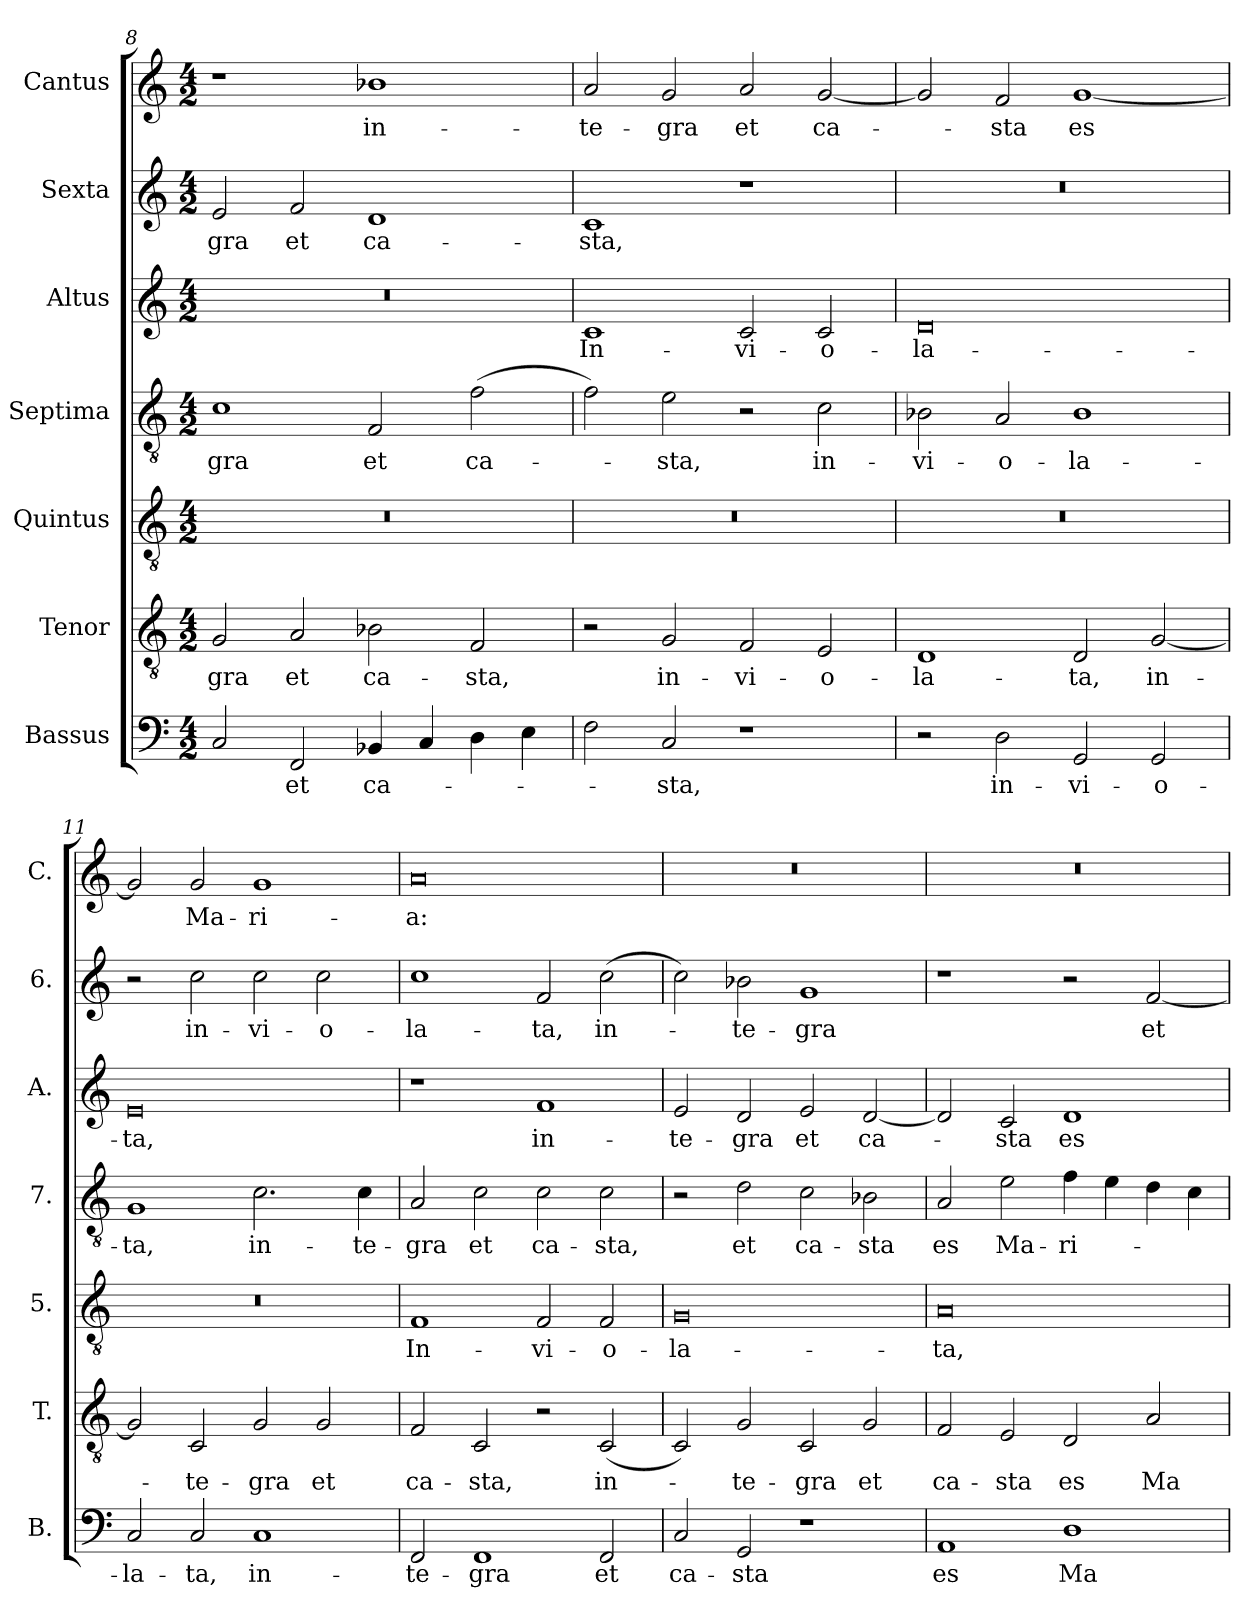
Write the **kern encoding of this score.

**kern	**text	**kern	**text	**kern	**text	**kern	**text	**kern	**text	**kern	**text	**kern	**text
*part7	*part7	*part6	*part6	*part5	*part5	*part4	*part4	*part3	*part3	*part2	*part2	*part1	*part1
*staff7	*staff7	*staff6	*staff6	*staff5	*staff5	*staff4	*staff4	*staff3	*staff3	*staff2	*staff2	*staff1	*staff1
*I"Bassus	*	*I"Tenor	*	*I"Quintus	*	*I"Septima	*	*I"Altus	*	*I"Sexta	*	*I"Cantus	*
*I'B.	*	*I'T.	*	*I'5.	*	*I'7.	*	*I'A.	*	*I'6.	*	*I'C.	*
!!LO:LB:g=z
*clefF4	*	*clefGv2	*	*clefGv2	*	*clefGv2	*	*clefG2	*	*clefG2	*	*clefG2	*
*k[]	*	*k[]	*	*k[]	*	*k[]	*	*k[]	*	*k[]	*	*k[]	*
*M4/2	*	*M4/2	*	*M4/2	*	*M4/2	*	*M4/2	*	*M4/2	*	*M4/2	*
=8	=8	=8	=8	=8	=8	=8	=8	=8	=8	=8	=8	=8	=8
!	!	!	!LO:LY:b	!	!	!	!LO:LY:b	!	!	!	!LO:LY:b	!	!
2C/	.	2G/	-gra	0r	.	1c	gra	0r	.	2e/	-gra	1r	.
!	!LO:LY:b	!	!LO:LY:b	!	!	!	!	!	!	!	!LO:LY:b	!	!
2FF/	et	2A/	et	.	.	.	.	.	.	2f/	et	.	.
!	!LO:LY:b	!	!LO:LY:b	!	!	!	!LO:LY:b	!	!	!	!LO:LY:b	!	!LO:LY:b
4BB-X/	ca-	2B-X\	ca-	.	.	2F/	et	.	.	1d	ca-	1b-X	in-
4C/	.	.	.	.	.	.	.	.	.	.	.	.	.
!	!	!	!LO:LY:b	!	!	!	!LO:LY:b	!	!	!	!	!	!
4D\	.	2F/	-sta,	.	.	(>2f\	ca-	.	.	.	.	.	.
4E\	.	.	.	.	.	.	.	.	.	.	.	.	.
=9	=9	=9	=9	=9	=9	=9	=9	=9	=9	=9	=9	=9	=9
!	!	!	!	!	!	!	!	!	!LO:LY:b	!	!LO:LY:b	!	!LO:LY:b
2F\	.	2r	.	0r	.	2f\)	.	1c	In-	1c	-sta,	2a/	-te-
!	!LO:LY:b	!	!LO:LY:b	!	!	!	!LO:LY:b	!	!	!	!	!	!LO:LY:b
2C/	-sta,	2G/	in-	.	.	2e\	-sta,	.	.	.	.	2g/	-gra
!	!	!	!LO:LY:b	!	!	!	!	!	!LO:LY:b	!	!	!	!LO:LY:b
1r	.	2F/	-vi-	.	.	2r	.	2c/	-vi-	1r	.	2a/	et
!	!	!	!LO:LY:b	!	!	!	!LO:LY:b	!	!LO:LY:b	!	!	!	!LO:LY:b
.	.	2E/	-o-	.	.	2c\	in-	2c/	-o-	.	.	[2g/	ca-
=10	=10	=10	=10	=10	=10	=10	=10	=10	=10	=10	=10	=10	=10
!	!	!	!LO:LY:b	!	!	!	!LO:LY:b	!	!LO:LY:b	!	!	!	!
2r	.	1D	-la-	0r	.	2B-X\	-vi-	0d	-la-	0r	.	2g/]	.
!	!LO:LY:b	!	!	!	!	!	!LO:LY:b	!	!	!	!	!	!LO:LY:b
2D\	in-	.	.	.	.	2A/	-o-	.	.	.	.	2f/	-sta
!	!LO:LY:b	!	!LO:LY:b	!	!	!	!LO:LY:b	!	!	!	!	!	!LO:LY:b
2GG/	-vi-	2D/	-ta,	.	.	1B-	-la-	.	.	.	.	[1g	es
!	!LO:LY:b	!	!LO:LY:b	!	!	!	!	!	!	!	!	!	!
2GG/	-o-	[2G/	in-	.	.	.	.	.	.	.	.	.	.
=11	=11	=11	=11	=11	=11	=11	=11	=11	=11	=11	=11	=11	=11
!	!LO:LY:b	!	!	!	!	!	!LO:LY:b	!	!LO:LY:b	!	!	!	!
2C/	-la-	2G/]	.	0r	.	1G	-ta,	0e	-ta,	2r	.	2g/]	.
!	!LO:LY:b	!	!LO:LY:b	!	!	!	!	!	!	!	!LO:LY:b	!	!LO:LY:b
2C/	-ta,	2C/	-te-	.	.	.	.	.	.	2cc\	in-	2g/	Ma-
!	!LO:LY:b	!	!LO:LY:b	!	!	!	!LO:LY:b	!	!	!	!LO:LY:b	!	!LO:LY:b
1C	in-	2G/	-gra	.	.	2.c\	in-	.	.	2cc\	-vi-	1g	-ri-
!	!	!	!LO:LY:b	!	!	!	!	!	!	!	!LO:LY:b	!	!
.	.	2G/	et	.	.	.	.	.	.	2cc\	-o-	.	.
!	!	!	!	!	!	!	!LO:LY:b	!	!	!	!	!	!
.	.	.	.	.	.	4c\	-te-	.	.	.	.	.	.
=12	=12	=12	=12	=12	=12	=12	=12	=12	=12	=12	=12	=12	=12
!	!LO:LY:b	!	!LO:LY:b	!	!LO:LY:b	!	!LO:LY:b	!	!	!	!LO:LY:b	!	!LO:LY:b
2FF/	-te-	2F/	ca-	1F	In-	2A/	-gra	1r	.	1cc	-la-	0a	-a:
!	!LO:LY:b	!	!LO:LY:b	!	!	!	!LO:LY:b	!	!	!	!	!	!
1FF	-gra	2C/	-sta,	.	.	2c\	et	.	.	.	.	.	.
!	!	!	!	!	!LO:LY:b	!	!LO:LY:b	!	!LO:LY:b	!	!LO:LY:b	!	!
.	.	2r	.	2F/	-vi-	2c\	ca-	1f	in-	2f/	-ta,	.	.
!	!LO:LY:b	!	!LO:LY:b	!	!LO:LY:b	!	!LO:LY:b	!	!	!	!LO:LY:b	!	!
2FF/	et	(<2C/	in-	2F/	-o-	2c\	-sta,	.	.	(>2cc\	in-	.	.
=13	=13	=13	=13	=13	=13	=13	=13	=13	=13	=13	=13	=13	=13
!	!LO:LY:b	!	!	!	!LO:LY:b	!	!	!	!LO:LY:b	!	!	!	!
2C/	ca-	2C/)	.	0G	-la-	2r	.	2e/	-te-	2cc\)	.	0r	.
!	!LO:LY:b	!	!LO:LY:b	!	!	!	!LO:LY:b	!	!LO:LY:b	!	!LO:LY:b	!	!
2GG/	-sta	2G/	-te-	.	.	2d\	et	2d/	-gra	2b-X\	-te-	.	.
!	!	!	!LO:LY:b	!	!	!	!LO:LY:b	!	!LO:LY:b	!	!LO:LY:b	!	!
1r	.	2C/	-gra	.	.	2c\	ca-	2e/	et	1g	-gra	.	.
!	!	!	!LO:LY:b	!	!	!	!LO:LY:b	!	!LO:LY:b	!	!	!	!
.	.	2G/	et	.	.	2B-X\	-sta	[2d/	ca-	.	.	.	.
=14	=14	=14	=14	=14	=14	=14	=14	=14	=14	=14	=14	=14	=14
!	!LO:LY:b	!	!LO:LY:b	!	!LO:LY:b	!	!LO:LY:b	!	!	!	!	!	!
1AA	es	2F/	ca-	0A	-ta,	2A/	es	2d/]	.	1r	.	0r	.
!	!	!	!LO:LY:b	!	!	!	!LO:LY:b	!	!LO:LY:b	!	!	!	!
.	.	2E/	-sta	.	.	2e\	Ma-	2c/	-sta	.	.	.	.
!	!LO:LY:b	!	!LO:LY:b	!	!	!	!LO:LY:b	!	!LO:LY:b	!	!	!	!
1D	Ma-	2D/	es	.	.	4f\	-ri-	1d	es	2r	.	.	.
.	.	.	.	.	.	4e\	.	.	.	.	.	.	.
!	!	!	!LO:LY:b	!	!	!	!	!	!	!	!LO:LY:b	!	!
.	.	2A/	Ma-	.	.	4d\	.	.	.	[2f/	et	.	.
.	.	.	.	.	.	4c\	.	.	.	.	.	.	.
=	=	=	=	=	=	=	=	=	=	=	=	=	=
*-	*-	*-	*-	*-	*-	*-	*-	*-	*-	*-	*-	*-	*-
